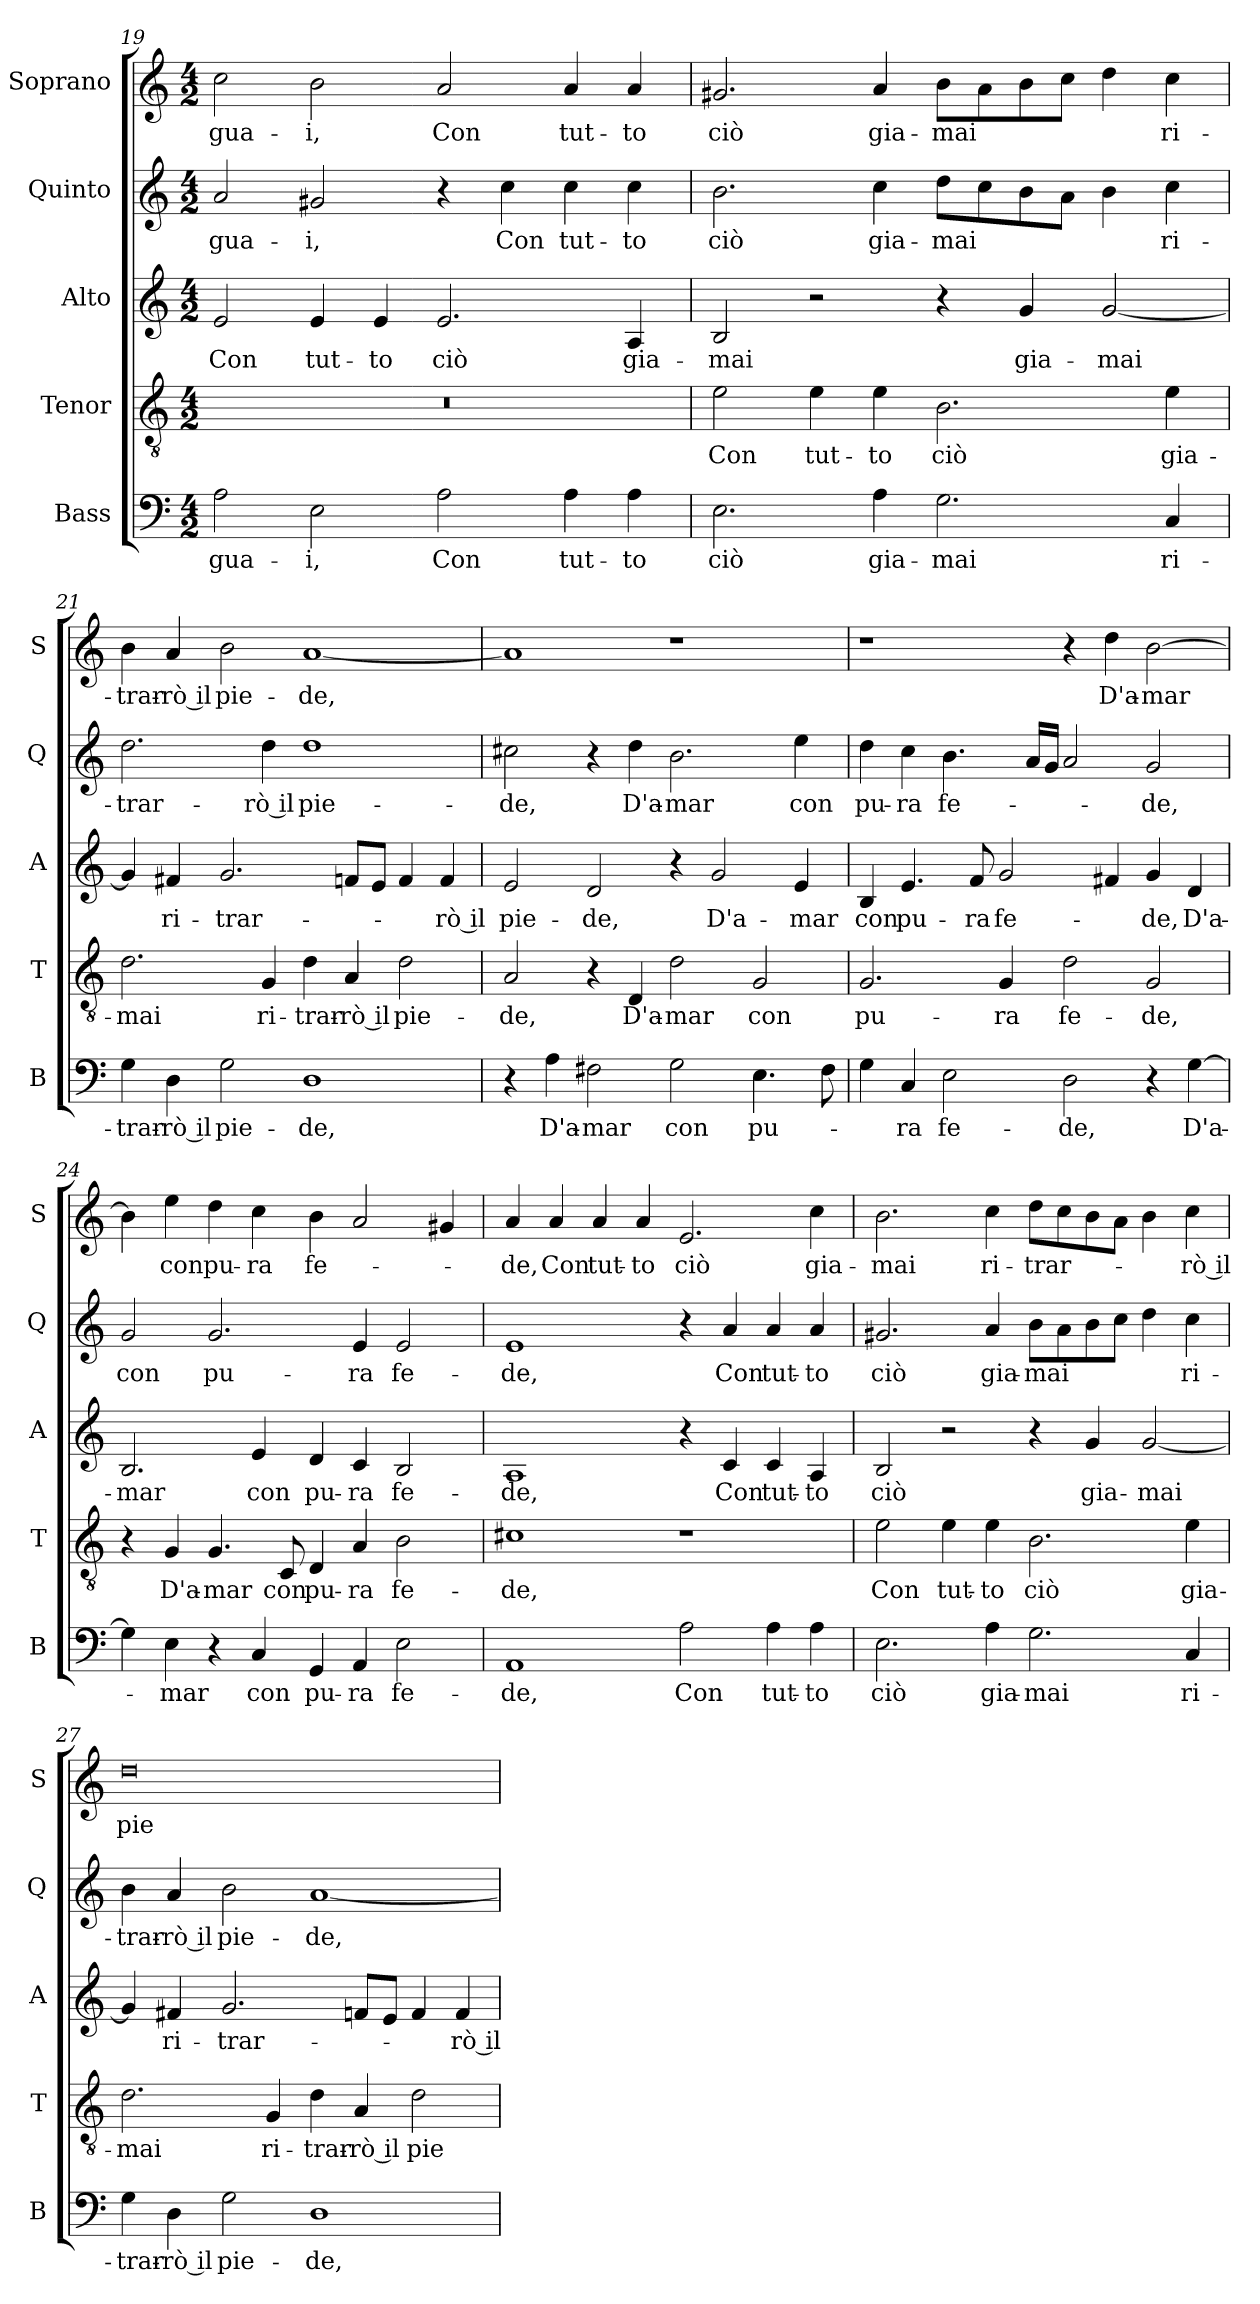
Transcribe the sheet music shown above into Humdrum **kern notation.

**kern	**text	**kern	**text	**kern	**text	**kern	**text	**kern	**text
*part5	*part5	*part4	*part4	*part3	*part3	*part2	*part2	*part1	*part1
*staff5	*staff5	*staff4	*staff4	*staff3	*staff3	*staff2	*staff2	*staff1	*staff1
*I"Bass	*	*I"Tenor	*	*I"Alto	*	*I"Quinto	*	*I"Soprano	*
*I'B	*	*I'T	*	*I'A	*	*I'Q	*	*I'S	*
*clefF4	*	*clefGv2	*	*clefG2	*	*clefG2	*	*clefG2	*
*k[]	*	*k[]	*	*k[]	*	*k[]	*	*k[]	*
*C:	*	*C:	*	*C:	*	*C:	*	*C:	*
*M4/2	*	*M4/2	*	*M4/2	*	*M4/2	*	*M4/2	*
=19	=19	=19	=19	=19	=19	=19	=19	=19	=19
!	!LO:LY:b	!	!	!	!LO:LY:b	!	!LO:LY:b	!	!LO:LY:b
2A\	gua-	0r	.	2e/	Con	2a/	gua-	2cc\	gua-
!	!LO:LY:b	!	!	!	!LO:LY:b	!	!LO:LY:b	!	!LO:LY:b
2E\	-i,	.	.	4e/	tut-	2g#X/	-i,	2b\	-i,
!	!	!	!	!	!LO:LY:b	!	!	!	!
.	.	.	.	4e/	-to	.	.	.	.
!	!LO:LY:b	!	!	!	!LO:LY:b	!	!	!	!LO:LY:b
2A\	Con	.	.	2.e/	ciò	4r	.	2a/	Con
!	!	!	!	!	!	!	!LO:LY:b	!	!
.	.	.	.	.	.	4cc\	Con	.	.
!	!LO:LY:b	!	!	!	!	!	!LO:LY:b	!	!LO:LY:b
4A\	tut-	.	.	.	.	4cc\	tut-	4a/	tut-
!	!LO:LY:b	!	!	!	!LO:LY:b	!	!LO:LY:b	!	!LO:LY:b
4A\	-to	.	.	4A/	gia-	4cc\	-to	4a/	-to
!!LO:LB:g=z
=20	=20	=20	=20	=20	=20	=20	=20	=20	=20
!	!LO:LY:b	!	!LO:LY:b	!	!LO:LY:b	!	!LO:LY:b	!	!LO:LY:b
2.E\	ciò	2e\	Con	2B/	-mai	2.b\	ciò	2.g#X/	ciò
!	!	!	!LO:LY:b	!	!	!	!	!	!
.	.	4e\	tut-	2r	.	.	.	.	.
!	!LO:LY:b	!	!LO:LY:b	!	!	!	!LO:LY:b	!	!LO:LY:b
4A\	gia-	4e\	-to	.	.	4cc\	gia-	4a/	gia-
!	!LO:LY:b	!	!LO:LY:b	!	!	!	!LO:LY:b	!	!LO:LY:b
2.G\	-mai	2.B\	ciò	4r	.	8dd\L	-mai	8b\L	-mai
.	.	.	.	.	.	8cc\	.	8a\	.
!	!	!	!	!	!LO:LY:b	!	!	!	!
.	.	.	.	4g/	gia-	8b\	.	8b\	.
.	.	.	.	.	.	8a\J	.	8cc\J	.
!	!	!	!	!	!LO:LY:b	!	!	!	!
.	.	.	.	[2g/	-mai	4b\	.	4dd\	.
!	!LO:LY:b	!	!LO:LY:b	!	!	!	!LO:LY:b	!	!LO:LY:b
4C/	ri-	4e\	gia-	.	.	4cc\	ri-	4cc\	ri-
=21	=21	=21	=21	=21	=21	=21	=21	=21	=21
!	!LO:LY:b	!	!LO:LY:b	!	!	!	!LO:LY:b	!	!LO:LY:b
4G\	-trar-	2.d\	-mai	4g/]	.	2.dd\	-trar-	4b\	-trar-
!	!LO:LY:b	!	!	!	!LO:LY:b	!	!	!	!LO:LY:b
4D\	-rò il	.	.	4f#X/	ri-	.	.	4a/	-rò il
!	!LO:LY:b	!	!	!	!LO:LY:b	!	!	!	!LO:LY:b
2G\	pie-	.	.	2.g/	-trar-	.	.	2b\	pie-
!	!	!	!LO:LY:b	!	!	!	!LO:LY:b	!	!
.	.	4G/	ri-	.	.	4dd\	-rò il	.	.
!	!LO:LY:b	!	!LO:LY:b	!	!	!	!LO:LY:b	!	!LO:LY:b
1D	-de,	4d\	-trar-	.	.	1dd	pie-	[1a	-de,
!	!	!	!LO:LY:b	!	!	!	!	!	!
.	.	4A/	-rò il	8fn/L	.	.	.	.	.
.	.	.	.	8e/J	.	.	.	.	.
!	!	!	!LO:LY:b	!	!	!	!	!	!
.	.	2d\	pie-	4f/	.	.	.	.	.
!	!	!	!	!	!LO:LY:b	!	!	!	!
.	.	.	.	4f/	-rò il	.	.	.	.
=22	=22	=22	=22	=22	=22	=22	=22	=22	=22
!	!	!	!LO:LY:b	!	!LO:LY:b	!	!LO:LY:b	!	!
4r	.	2A/	-de,	2e/	pie-	2cc#X\	-de,	1a]	.
!	!LO:LY:b	!	!	!	!	!	!	!	!
4A\	D'a-	.	.	.	.	.	.	.	.
!	!LO:LY:b	!	!	!	!LO:LY:b	!	!	!	!
2F#X\	-mar	4r	.	2d/	-de,	4r	.	.	.
!	!	!	!LO:LY:b	!	!	!	!LO:LY:b	!	!
.	.	4D/	D'a-	.	.	4dd\	D'a-	.	.
!	!LO:LY:b	!	!LO:LY:b	!	!	!	!LO:LY:b	!	!
2G\	con	2d\	-mar	4r	.	2.b\	-mar	1r	.
!	!	!	!	!	!LO:LY:b	!	!	!	!
.	.	.	.	2g/	D'a-	.	.	.	.
!	!LO:LY:b	!	!LO:LY:b	!	!	!	!	!	!
4.E\	pu-	2G/	con	.	.	.	.	.	.
!	!	!	!	!	!LO:LY:b	!	!LO:LY:b	!	!
.	.	.	.	4e/	-mar	4ee\	con	.	.
8F#\	.	.	.	.	.	.	.	.	.
!!LO:LB:g=z
=23	=23	=23	=23	=23	=23	=23	=23	=23	=23
!	!	!	!LO:LY:b	!	!LO:LY:b	!	!LO:LY:b	!	!
4G\	.	2.G/	pu-	4B/	con	4dd\	pu-	1r	.
!	!LO:LY:b	!	!	!	!LO:LY:b	!	!LO:LY:b	!	!
4C/	-ra	.	.	4.e/	pu-	4cc\	-ra	.	.
!	!LO:LY:b	!	!	!	!	!	!LO:LY:b	!	!
2E\	fe-	.	.	.	.	4.b\	fe-	.	.
!	!	!	!	!	!LO:LY:b	!	!	!	!
.	.	.	.	8f/	-ra	.	.	.	.
!	!	!	!LO:LY:b	!	!LO:LY:b	!	!	!	!
.	.	4G/	-ra	2g/	fe-	.	.	.	.
.	.	.	.	.	.	16a/LL	.	.	.
.	.	.	.	.	.	16g/JJ	.	.	.
!	!LO:LY:b	!	!LO:LY:b	!	!	!	!	!	!
2D\	-de,	2d\	fe-	.	.	2a/	.	4r	.
!	!	!	!	!	!	!	!	!	!LO:LY:b
.	.	.	.	4f#X/	.	.	.	4dd\	D'a-
!	!	!	!LO:LY:b	!	!LO:LY:b	!	!LO:LY:b	!	!LO:LY:b
4r	.	2G/	-de,	4g/	-de,	2g/	-de,	[2b\	-mar
!	!LO:LY:b	!	!	!	!LO:LY:b	!	!	!	!
[4G\	D'a-	.	.	4d/	D'a-	.	.	.	.
=24	=24	=24	=24	=24	=24	=24	=24	=24	=24
!	!	!	!	!	!LO:LY:b	!	!LO:LY:b	!	!
4G\]	.	4r	.	2.B/	-mar	2g/	con	4b\]	.
!	!LO:LY:b	!	!LO:LY:b	!	!	!	!	!	!LO:LY:b
4E\	-mar	4G/	D'a-	.	.	.	.	4ee\	con
!	!	!	!LO:LY:b	!	!	!	!LO:LY:b	!	!LO:LY:b
4r	.	4.G/	-mar	.	.	2.g/	pu-	4dd\	pu-
!	!LO:LY:b	!	!	!	!LO:LY:b	!	!	!	!LO:LY:b
4C/	con	.	.	4e/	con	.	.	4cc\	-ra
!	!	!	!LO:LY:b	!	!	!	!	!	!
.	.	8C/	con	.	.	.	.	.	.
!	!LO:LY:b	!	!LO:LY:b	!	!LO:LY:b	!	!	!	!LO:LY:b
4GG/	pu-	4D/	pu-	4d/	pu-	.	.	4b\	fe-
!	!LO:LY:b	!	!LO:LY:b	!	!LO:LY:b	!	!LO:LY:b	!	!
4AA/	-ra	4A/	-ra	4c/	-ra	4e/	-ra	2a/	.
!	!LO:LY:b	!	!LO:LY:b	!	!LO:LY:b	!	!LO:LY:b	!	!
2E\	fe-	2B\	fe-	2B/	fe-	2e/	fe-	.	.
.	.	.	.	.	.	.	.	4g#X/	.
=25	=25	=25	=25	=25	=25	=25	=25	=25	=25
!	!LO:LY:b	!	!LO:LY:b	!	!LO:LY:b	!	!LO:LY:b	!	!LO:LY:b
1AA	-de,	1c#X	-de,	1A	-de,	1e	-de,	4a/	-de,
!	!	!	!	!	!	!	!	!	!LO:LY:b
.	.	.	.	.	.	.	.	4a/	Con
!	!	!	!	!	!	!	!	!	!LO:LY:b
.	.	.	.	.	.	.	.	4a/	tut-
!	!	!	!	!	!	!	!	!	!LO:LY:b
.	.	.	.	.	.	.	.	4a/	-to
!	!LO:LY:b	!	!	!	!	!	!	!	!LO:LY:b
2A\	Con	1r	.	4r	.	4r	.	2.e/	ciò
!	!	!	!	!	!LO:LY:b	!	!LO:LY:b	!	!
.	.	.	.	4c/	Con	4a/	Con	.	.
!	!LO:LY:b	!	!	!	!LO:LY:b	!	!LO:LY:b	!	!
4A\	tut-	.	.	4c/	tut-	4a/	tut-	.	.
!	!LO:LY:b	!	!	!	!LO:LY:b	!	!LO:LY:b	!	!LO:LY:b
4A\	-to	.	.	4A/	-to	4a/	-to	4cc\	gia-
!!LO:PB:g=z
=26	=26	=26	=26	=26	=26	=26	=26	=26	=26
!	!LO:LY:b	!	!LO:LY:b	!	!LO:LY:b	!	!LO:LY:b	!	!LO:LY:b
2.E\	ciò	2e\	Con	2B/	ciò	2.g#X/	ciò	2.b\	-mai
!	!	!	!LO:LY:b	!	!	!	!	!	!
.	.	4e\	tut-	2r	.	.	.	.	.
!	!LO:LY:b	!	!LO:LY:b	!	!	!	!LO:LY:b	!	!LO:LY:b
4A\	gia-	4e\	-to	.	.	4a/	gia-	4cc\	ri-
!	!LO:LY:b	!	!LO:LY:b	!	!	!	!LO:LY:b	!	!LO:LY:b
2.G\	-mai	2.B\	ciò	4r	.	8b\L	-mai	8dd\L	-trar-
.	.	.	.	.	.	8a\	.	8cc\	.
!	!	!	!	!	!LO:LY:b	!	!	!	!
.	.	.	.	4g/	gia-	8b\	.	8b\	.
.	.	.	.	.	.	8cc\J	.	8a\J	.
!	!	!	!	!	!LO:LY:b	!	!	!	!
.	.	.	.	[2g/	-mai	4dd\	.	4b\	.
!	!LO:LY:b	!	!LO:LY:b	!	!	!	!LO:LY:b	!	!LO:LY:b
4C/	ri-	4e\	gia-	.	.	4cc\	ri-	4cc\	-rò il
=27	=27	=27	=27	=27	=27	=27	=27	=27	=27
!	!LO:LY:b	!	!LO:LY:b	!	!	!	!LO:LY:b	!	!LO:LY:b
4G\	-trar-	2.d\	-mai	4g/]	.	4b\	-trar-	0dd	pie-
!	!LO:LY:b	!	!	!	!LO:LY:b	!	!LO:LY:b	!	!
4D\	-rò il	.	.	4f#X/	ri-	4a/	-rò il	.	.
!	!LO:LY:b	!	!	!	!LO:LY:b	!	!LO:LY:b	!	!
2G\	pie-	.	.	2.g/	-trar-	2b\	pie-	.	.
!	!	!	!LO:LY:b	!	!	!	!	!	!
.	.	4G/	ri-	.	.	.	.	.	.
!	!LO:LY:b	!	!LO:LY:b	!	!	!	!LO:LY:b	!	!
1D	-de,	4d\	-trar-	.	.	[1a	-de,	.	.
!	!	!	!LO:LY:b	!	!	!	!	!	!
.	.	4A/	-rò il	8fn/L	.	.	.	.	.
.	.	.	.	8e/J	.	.	.	.	.
!	!	!	!LO:LY:b	!	!	!	!	!	!
.	.	2d\	pie-	4f/	.	.	.	.	.
!	!	!	!	!	!LO:LY:b	!	!	!	!
.	.	.	.	4f/	-rò il	.	.	.	.
=	=	=	=	=	=	=	=	=	=
*-	*-	*-	*-	*-	*-	*-	*-	*-	*-
